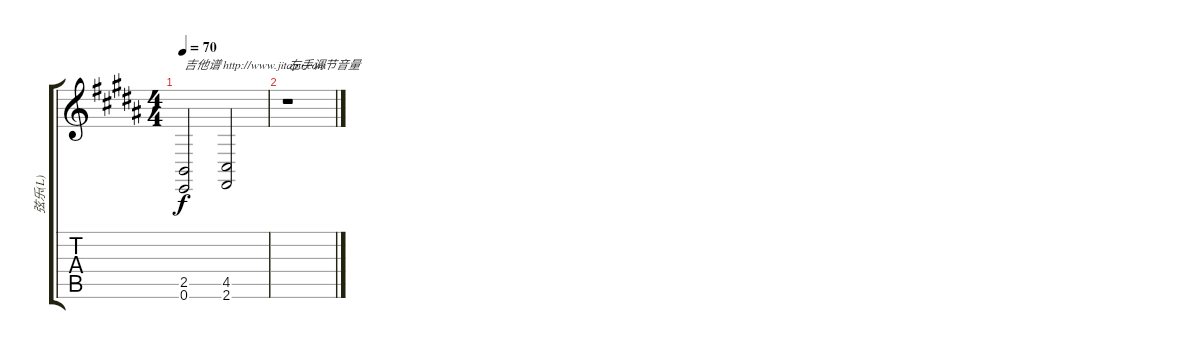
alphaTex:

\track ("弦乐(L)" "弦乐(L)") {instrument stringensemble2}
\staff {score tabs}
\tuning (E4 B3 G3 D3 A2 E2) {hide}
\ts (4 4)
\tempo 70
\clef g2
\ks b
(2.5 0.6).2{txt "吉他谱 http://www.jitapu.com" dy f} (4.5 2.6).2 |
r.1{txt "左手调节音量"}
